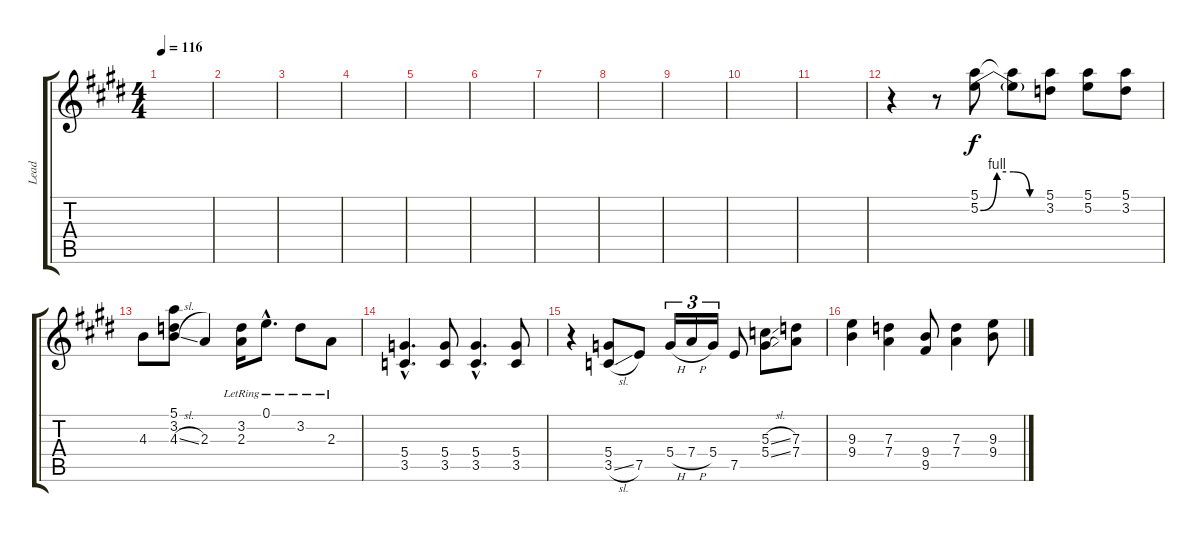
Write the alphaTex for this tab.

\track ("Lead" "Lead") {instrument distortionguitar}
\staff {score tabs}
\tuning (E4 B3 G3 D3 A2 E2) {hide}
\ts (4 4)
\tempo 116
\clef g2
\ks e
|
|
|
|
|
|
|
|
|
|
|
r.4 r.8 (5.1 5.2{be (custom 0 0 15 4 30 4 45 0 60 0)}).8 (5.1{t} 5.2{t}).8 (5.1 3.2).8 (5.1 5.2).8 (5.1 3.2).8 |
4.3.8 (5.1 3.2 4.3{sl}).8 2.3.4 (3.2{lr} 2.3{lr}).16 0.1{hac lr}.8{d} 3.2{lr}.8 2.3{lr}.8 |
(5.4{hac} 3.5{hac}).4{d volume 8} (5.4 3.5).8 (5.4{hac} 3.5{hac}).4{d} (5.4 3.5).8 |
r.4 (5.4 3.5{sl}).8 7.5.8 5.4{h}.16{tu (3 2)} 7.4{h}.16{tu (3 2)} 5.4.16{tu (3 2)} 7.5.8 (5.3{sl} 5.4{sl}).8 (7.3 7.4).8 |
(9.3 9.4).4 (7.3 7.4).4 (9.4 9.5).8 (7.3 7.4).4 (9.3 9.4).8
